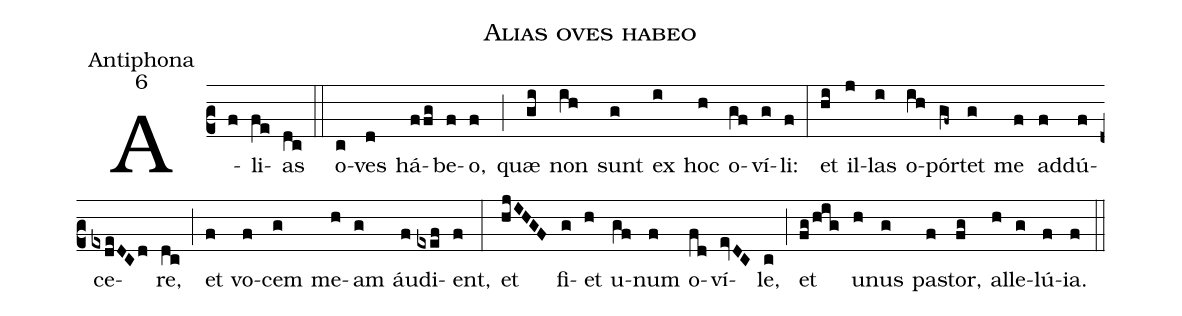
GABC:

name:Alias oves habeo;
office-part:Antiphona;
mode:6;
%%
(c2) A(f)li(fe)as(dc) (::)
o(c)ves(d) há(ffg)be(f)o,(f) (;) quæ(gi) non(ih) sunt(g) ex(i) hoc(h) o(gf)ví(g)li:(f) (:)
et(hi) il(j)las(i) o(ih)pór(gf~)tet(g) me(f) ad(f)dú(f)ce(exdeDCd)re,(dc) (;) et(f) vo(f)cem(g) me(h)am(g) áu(f)di(exef)ent,(f) (:)
et(hjIHGF) fi(g)et(h) u(gf)num(f) o(fd)ví(evDC)le,(c) (;) et(fg/hig) u(h)nus(g) pa(f)stor,(fg) al(h)le(g)lú(f)ia.(f) (::)
